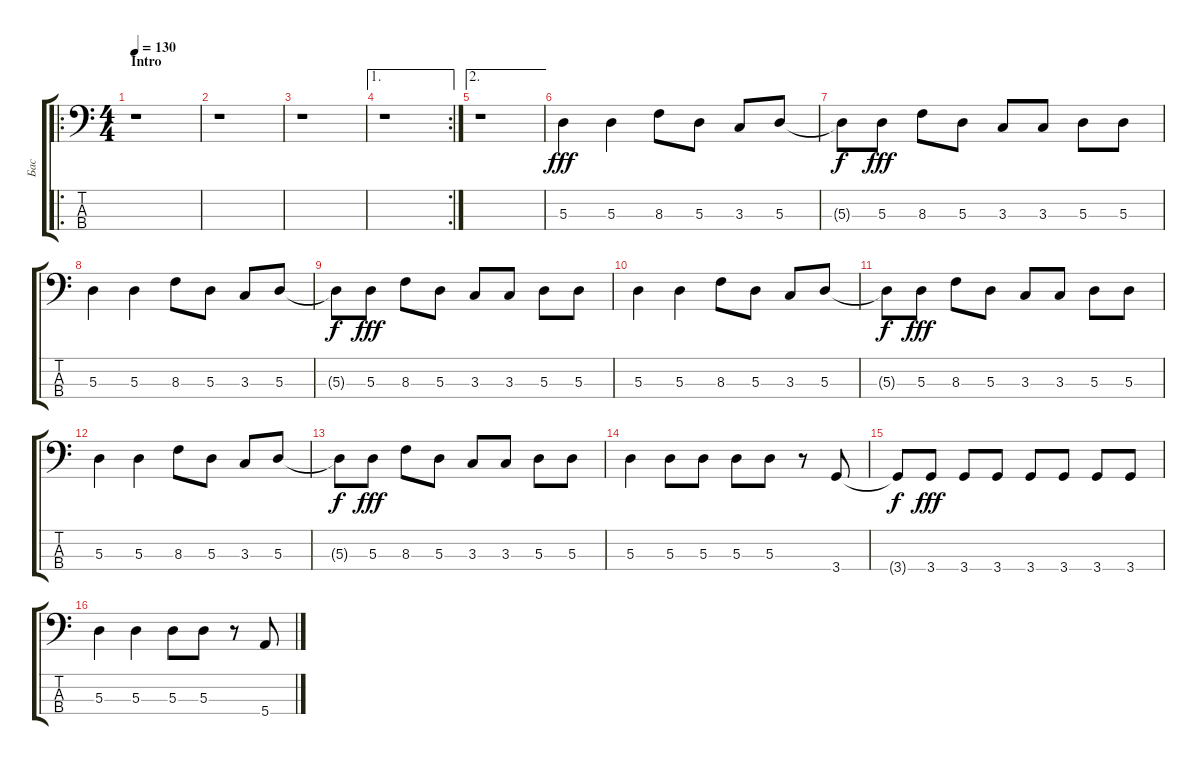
\track ("Бас" "Бас") {instrument electricbassfinger}
\staff {score tabs}
\tuning (G2 D2 A1 E1) {hide}
\ro
\ts (4 4)
\section ("" "Intro")
\tempo 130
\clef f4
\ks c
r.1{dy fff instrument electricbassfinger} |
r.1 |
r.1 |
\ae 1
\rc 2
r.1 |
\ae 2
r.1 |
5.3.4 5.3.4 8.3.8 5.3.8 3.3.8 5.3.8 |
5.3{t}.8{dy f} 5.3.8{dy fff} 8.3.8 5.3.8 3.3.8 3.3.8 5.3.8 5.3.8 |
5.3.4 5.3.4 8.3.8 5.3.8 3.3.8 5.3.8 |
5.3{t}.8{dy f} 5.3.8{dy fff} 8.3.8 5.3.8 3.3.8 3.3.8 5.3.8 5.3.8 |
5.3.4 5.3.4 8.3.8 5.3.8 3.3.8 5.3.8 |
5.3{t}.8{dy f} 5.3.8{dy fff} 8.3.8 5.3.8 3.3.8 3.3.8 5.3.8 5.3.8 |
5.3.4 5.3.4 8.3.8 5.3.8 3.3.8 5.3.8 |
5.3{t}.8{dy f} 5.3.8{dy fff} 8.3.8 5.3.8 3.3.8 3.3.8 5.3.8 5.3.8 |
5.3.4 5.3.8 5.3.8 5.3.8 5.3.8 r.8 3.4.8 |
3.4{t}.8{dy f} 3.4.8{dy fff} 3.4.8 3.4.8 3.4.8 3.4.8 3.4.8 3.4.8 |
5.3.4 5.3.4 5.3.8 5.3.8 r.8 5.4.8
